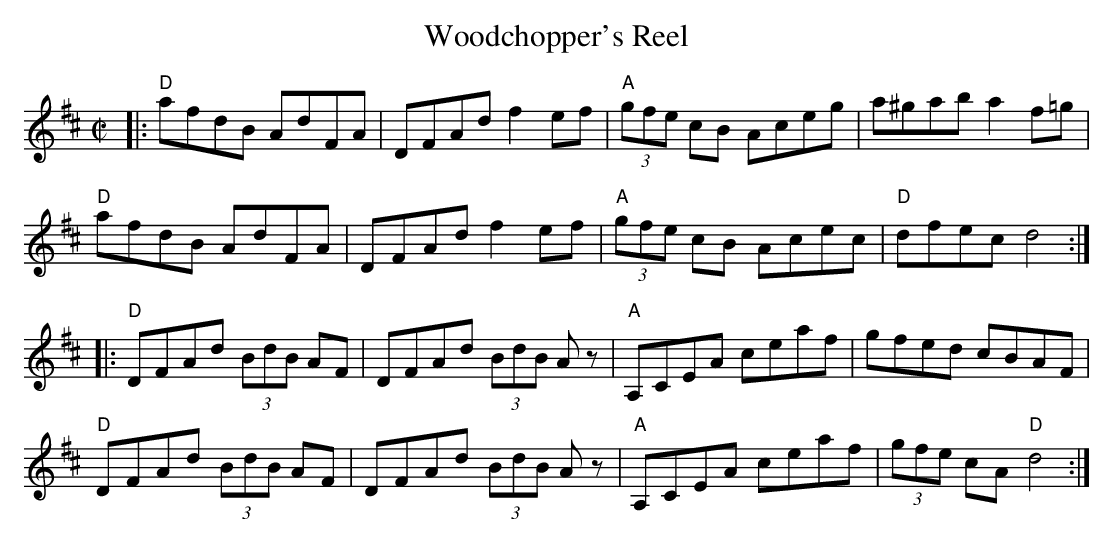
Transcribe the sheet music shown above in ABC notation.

X:1
T: Woodchopper's Reel
M: C|
K: D
|:\
"D"afdB AdFA | DFAd f2ef | "A"(3gfe cB Aceg | a^gab a2f=g |
"D"afdB AdFA | DFAd f2ef | "A"(3gfe cB Acec | "D"dfec d4 :|
|:\
"D"DFAd (3BdB AF | DFAd (3BdB Az | "A"A,CEA ceaf | gfed cBAF |
"D"DFAd (3BdB AF | DFAd (3BdB Az | "A"A,CEA ceaf | (3gfe cA "D"d4 :|
